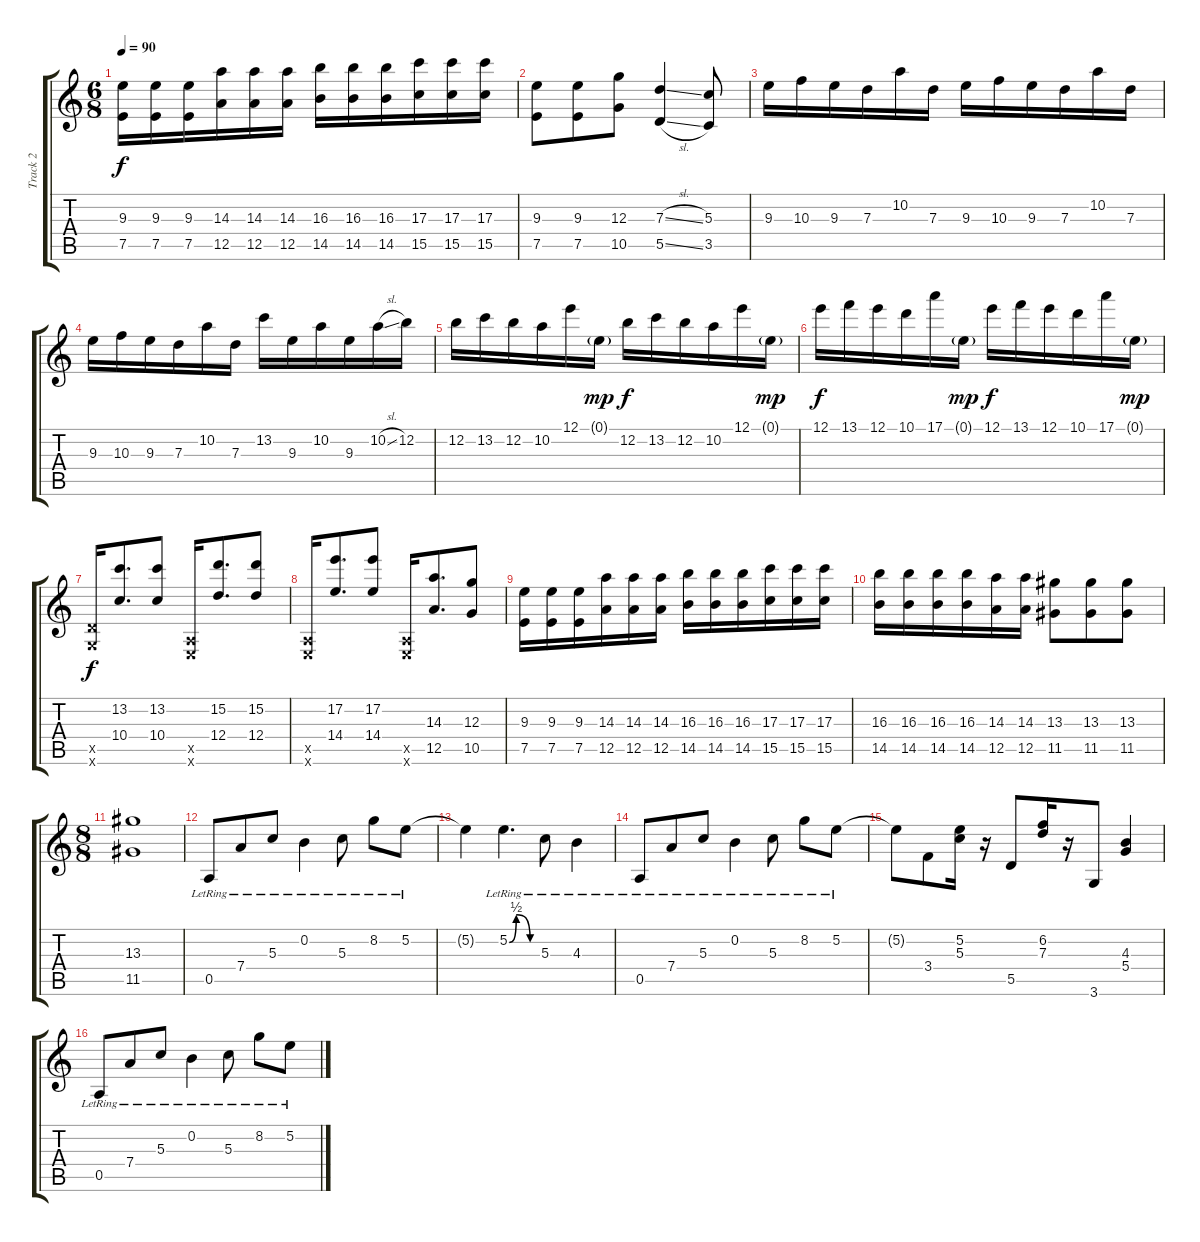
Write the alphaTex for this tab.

\track ("Track 2" "Track 2") {instrument distortionguitar}
\staff {score tabs}
\tuning (E4 B3 G3 D3 A2 E2) {hide}
\ts (6 8)
\tempo 90
\clef g2
\ks c
(9.3 7.5).16{dy f} (9.3 7.5).16 (9.3 7.5).16 (14.3 12.5).16 (14.3 12.5).16 (14.3 12.5).16 (16.3 14.5).16 (16.3 14.5).16 (16.3 14.5).16 (17.3 15.5).16 (17.3 15.5).16 (17.3 15.5).16 |
(9.3 7.5).8 (9.3 7.5).8 (12.3 10.5).8 (7.3{sl} 5.5{sl}).4 (5.3 3.5).8 |
9.3.16 10.3.16 9.3.16 7.3.16 10.2.16 7.3.16 9.3.16 10.3.16 9.3.16 7.3.16 10.2.16 7.3.16 |
9.3.16 10.3.16 9.3.16 7.3.16 10.2.16 7.3.16 13.2.16 9.3.16 10.2.16 9.3.16 10.2{sl}.16 12.2.16 |
12.2.16 13.2.16 12.2.16 10.2.16 12.1.16 0.1{g}.16{dy mp} 12.2.16{dy f} 13.2.16 12.2.16 10.2.16 12.1.16 0.1{g}.16{dy mp} |
12.1.16{dy f} 13.1.16 12.1.16 10.1.16 17.1.16 0.1{g}.16{dy mp} 12.1.16{dy f} 13.1.16 12.1.16 10.1.16 17.1.16 0.1{g}.16{dy mp} |
(5.5{x} 3.6{x}).16{dy f} (13.2 10.4).8{d} (13.2 10.4).8 (0.5{x} 0.6{x}).16 (15.2 12.4).8{d} (15.2 12.4).8 |
(0.5{x} 0.6{x}).16 (17.2 14.4).8{d} (17.2 14.4).8 (0.5{x} 0.6{x}).16 (14.3 12.5).8{d} (12.3 10.5).8 |
(9.3 7.5).16 (9.3 7.5).16 (9.3 7.5).16 (14.3 12.5).16 (14.3 12.5).16 (14.3 12.5).16 (16.3 14.5).16 (16.3 14.5).16 (16.3 14.5).16 (17.3 15.5).16 (17.3 15.5).16 (17.3 15.5).16 |
(16.3 14.5).16 (16.3 14.5).16 (16.3 14.5).16 (16.3 14.5).16 (14.3 12.5).16 (14.3 12.5).16 (13.3 11.5).8 (13.3 11.5).8 (13.3 11.5).8 |
\ts (8 8)
(13.3 11.5).1{volume 0} |
0.5{lr}.8{volume 13 instrument acousticguitarnylon} 7.4{lr}.8 5.3{lr}.8 0.2{lr}.4 5.3{lr}.8 8.2{lr}.8 5.2{lr}.8 |
5.2{t}.4 5.2{be (custom 0 0 15 2 45 0 60 0) lr}.4{d} 5.3{lr}.8 4.3{lr}.4 |
0.5{lr}.8 7.4{lr}.8 5.3{lr}.8 0.2{lr}.4 5.3{lr}.8 8.2{lr}.8 5.2{lr}.8 |
5.2{t}.8 3.4.8 (5.2 5.3).16 r.16 5.5.8 (6.2 7.3).16 r.16 3.6.8 (4.3 5.4).4 |
0.5{lr}.8{volume 13 instrument acousticguitarnylon} 7.4{lr}.8 5.3{lr}.8 0.2{lr}.4 5.3{lr}.8 8.2{lr}.8 5.2{lr}.8
